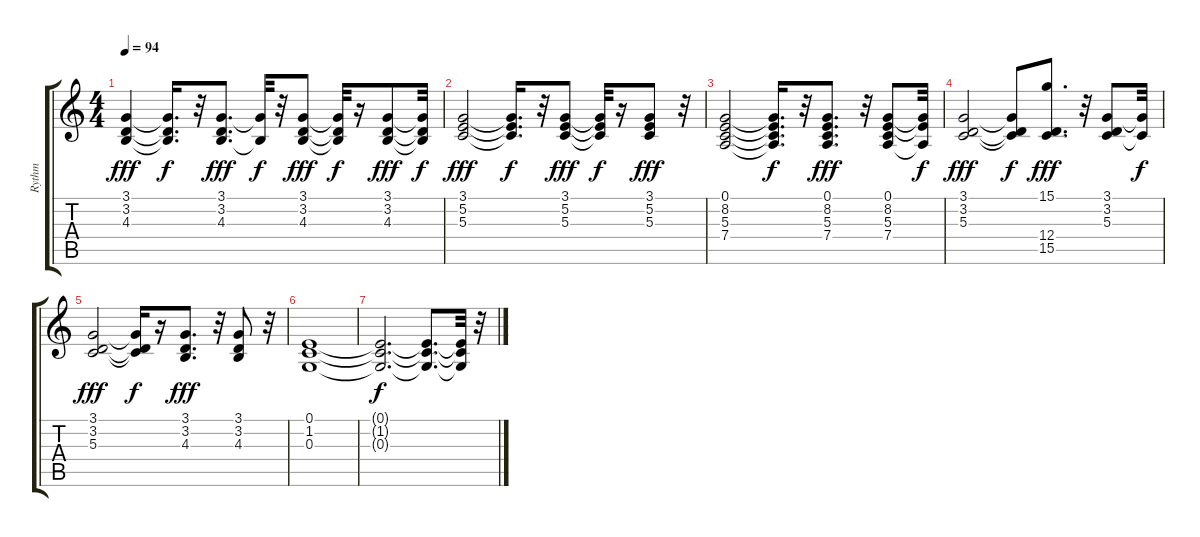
\track ("Rythm" "Rythm") {instrument acousticgrandpiano}
\staff {score tabs}
\tuning (E4 B3 G3 D3 A2 E2) {hide}
\ts (4 4)
\tempo 94
\clef g2
\ks c
(3.1 3.2 4.3).4{dy fff} (3.1{t} 3.2{t} 4.3{t}).16{d dy f} r.32 (3.1 3.2 4.3).8{d dy fff} (3.1{t} 4.3{t}).32{dy f} r.32 (3.1 3.2 4.3).8{dy fff} (3.1{t} 3.2{t} 4.3{t}).32{dy f} r.16 (3.1 3.2 4.3).8{dy fff} (3.1{t} 3.2{t} 4.3{t}).32{dy f} |
(3.1 5.2 5.3).2{dy fff} (3.1{t} 5.2{t} 5.3{t}).16{d dy f} r.32 (3.1 5.2 5.3).8{dy fff} (3.1{t} 5.2{t} 5.3{t}).32{dy f} r.16 (3.1 5.2 5.3).8{dy fff} r.32 |
(0.1 8.2 5.3 7.4).2 (0.1{t} 8.2{t} 5.3{t} 7.4{t}).16{d dy f} r.32 (0.1 8.2 5.3 7.4).8{d dy fff} r.32 (0.1 8.2 5.3 7.4).8 (0.1{t} 8.2{t} 7.4{t}).32{dy f} |
(3.1 3.2 5.3).2{dy fff} (3.1{t} 3.2{t} 5.3{t}).8{dy f} (15.1 12.4 15.5).8{d dy fff} r.32 (3.1 3.2 5.3).8 (3.1{t} 5.3{t}).32{dy f} |
(3.1 3.2 5.3).2{dy fff} (3.1{t} 3.2{t} 5.3{t}).16{dy f} r.16 (3.1 3.2 4.3).8{d dy fff} r.32 (3.1 3.2 4.3).8 r.32 |
(0.1 1.2 0.3).1 |
(0.1{t} 1.2{t} 0.3{t}).2{d dy f} (0.1{t} 1.2{t} 0.3{t}).8{d} (0.1{t} 1.2{t} 0.3{t}).32 r.32
